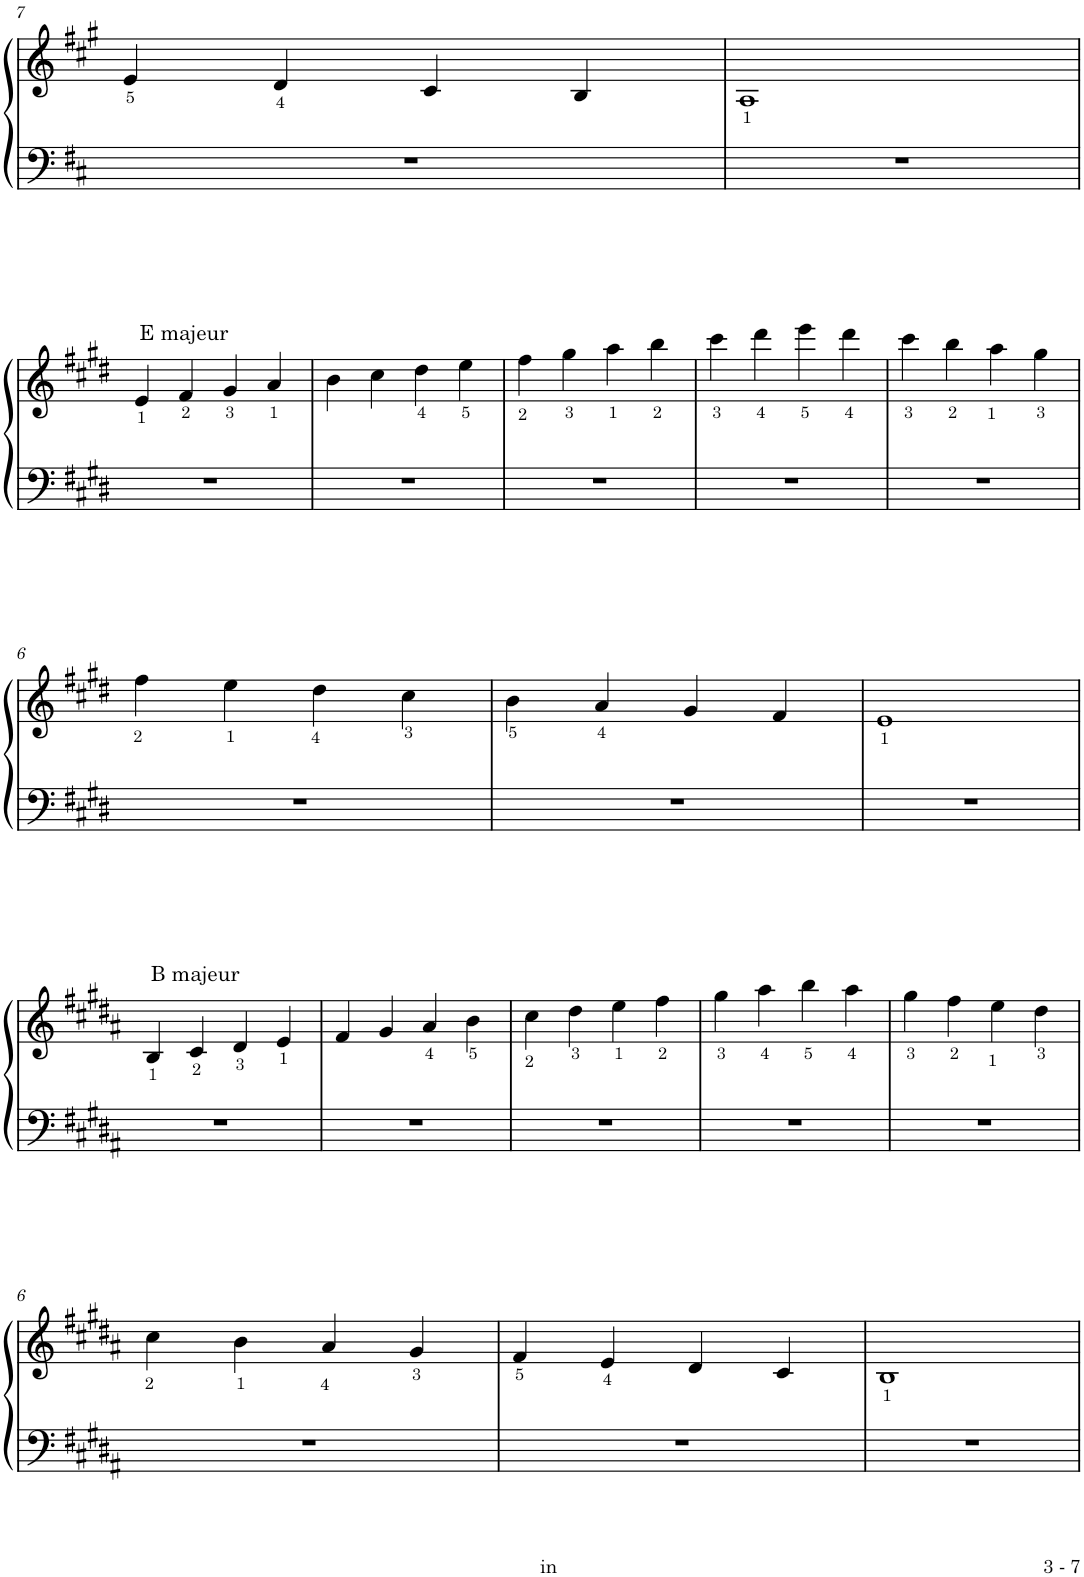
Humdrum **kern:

**kern	**kern
*part1	*part1
*staff2	*staff1
*I"Piano	*
*I'Pno.	*
!!LO:PB:g=z
*clefF4	*clefG2
*k[f#c#]	*k[f#c#g#]
*M4/4	*M4/4
=7	=7
1r	4e</
.	4d</
.	4c#/
.	4B/
=8	=8
1r	1A<
!!LO:LB:g=z
=1	=1
*k[f#c#g#d#]	*k[f#c#g#d#]
!	!LO:TX:a:t=E majeur
1r	4e</
.	4f#</
.	4g#</
.	4a</
=2	=2
1r	4b\
.	4cc#\
.	4dd#<\
.	4ee<\
=3	=3
1r	4ff#<\
.	4gg#<\
.	4aa<\
.	4bb<\
=4	=4
1r	4ccc#<\
.	4ddd#<\
.	4eee<\
.	4ddd#<\
=5	=5
1r	4ccc#<\
.	4bb<\
.	4aa<\
.	4gg#<\
!!LO:LB:g=z
=6	=6
1r	4ff#<\
.	4ee<\
.	4dd#<\
.	4cc#<\
=7	=7
1r	4b<\
.	4a</
.	4g#/
.	4f#/
=8	=8
1r	1e<
!!LO:LB:g=z
=1	=1
*k[f#c#g#d#a#]	*k[f#c#g#d#a#]
!	!LO:TX:a:t=B majeur
1r	4B</
.	4c#</
.	4d#</
.	4e</
=2	=2
1r	4f#/
.	4g#/
.	4a#</
.	4b<\
=3	=3
1r	4cc#<\
.	4dd#<\
.	4ee<\
.	4ff#<\
=4	=4
1r	4gg#<\
.	4aa#<\
.	4bb<\
.	4aa#<\
=5	=5
1r	4gg#<\
.	4ff#<\
.	4ee<\
.	4dd#<\
!!LO:LB:g=z
=6	=6
1r	4cc#<\
.	4b<\
.	4a#</
.	4g#</
=7	=7
1r	4f#</
.	4e</
.	4d#/
.	4c#/
=8	=8
1r	1B<
=	=
*-	*-
